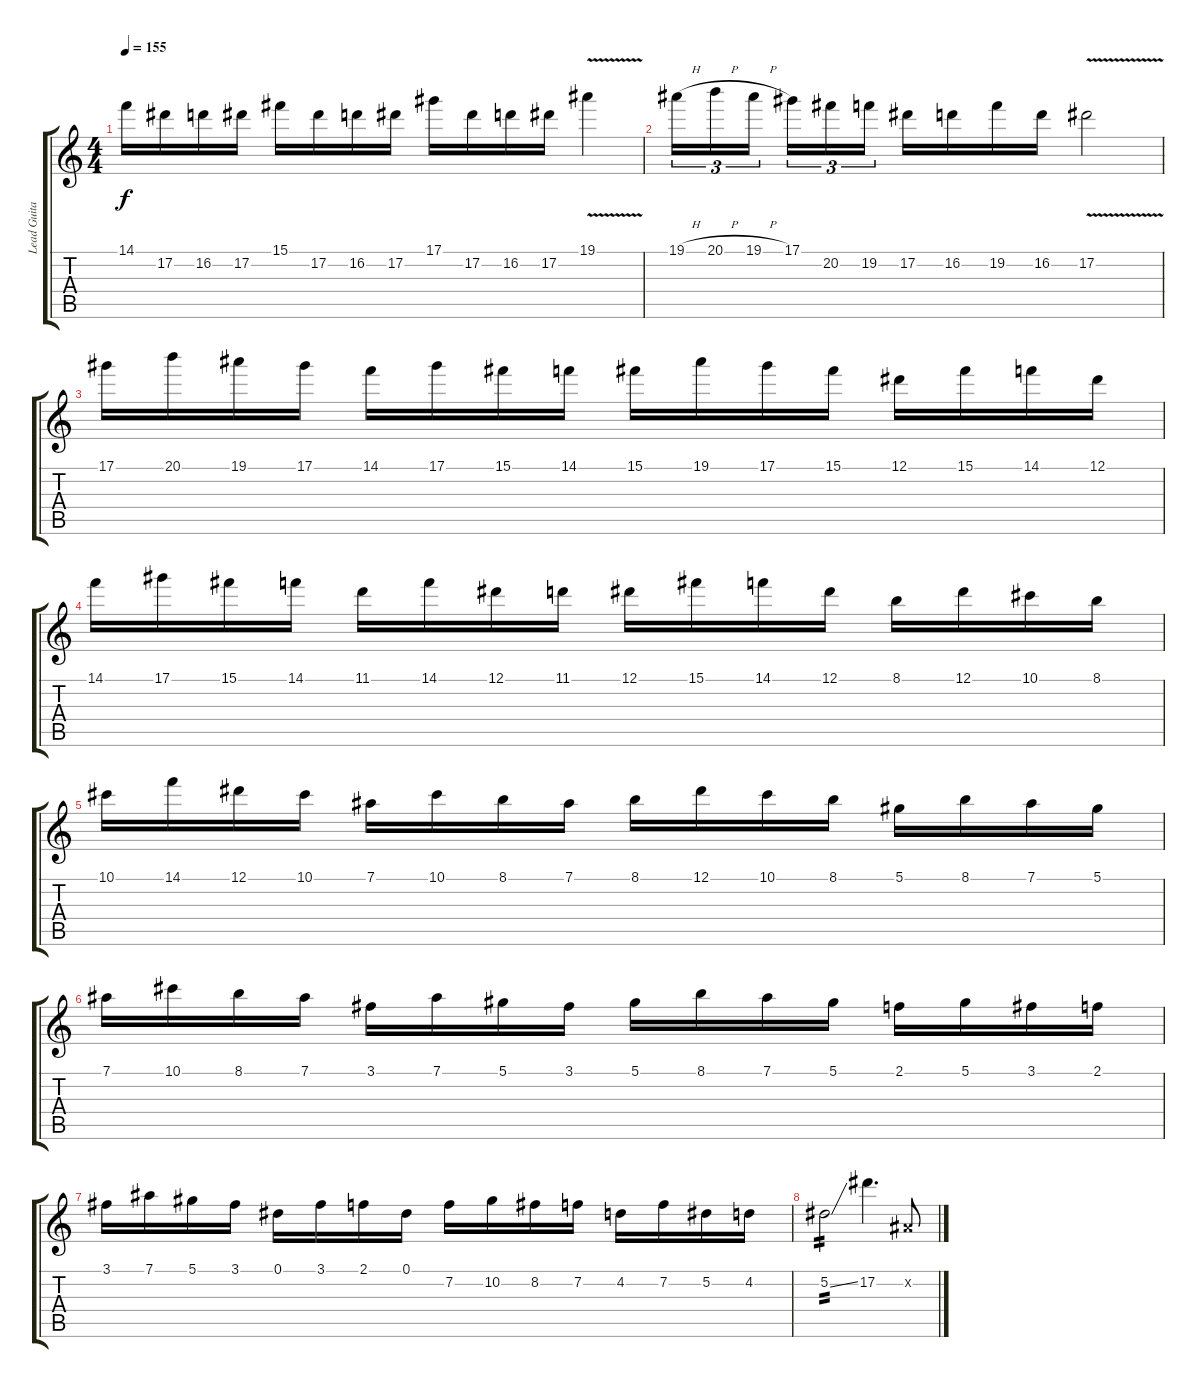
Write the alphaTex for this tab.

\track ("Lead Guitar (Malmsteen)" "Lead Guita") {instrument distortionguitar}
\staff {score tabs}
\tuning (Eb4 Bb3 Gb3 Db3 Ab2 Eb2) {hide}
\ts (4 4)
\tempo 155
\clef g2
\ks c
14.1.16{dy f} 17.2.16 16.2.16 17.2.16 15.1.16 17.2.16 16.2.16 17.2.16 17.1.16 17.2.16 16.2.16 17.2.16 19.1{v}.4 |
19.1{h}.16{tu (3 2)} 20.1{h}.16{tu (3 2)} 19.1{h}.16{tu (3 2) beam splitsecondary} 17.1.16{tu (3 2)} 20.2.16{tu (3 2)} 19.2.16{tu (3 2)} 17.2.16 16.2.16 19.2.16 16.2.16 17.2{v}.2 |
17.1.16 20.1.16 19.1.16 17.1.16 14.1.16 17.1.16 15.1.16 14.1.16 15.1.16 19.1.16 17.1.16 15.1.16 12.1.16 15.1.16 14.1.16 12.1.16 |
14.1.16 17.1.16 15.1.16 14.1.16 11.1.16 14.1.16 12.1.16 11.1.16 12.1.16 15.1.16 14.1.16 12.1.16 8.1.16 12.1.16 10.1.16 8.1.16 |
10.1.16 14.1.16 12.1.16 10.1.16 7.1.16 10.1.16 8.1.16 7.1.16 8.1.16 12.1.16 10.1.16 8.1.16 5.1.16 8.1.16 7.1.16 5.1.16 |
7.1.16 10.1.16 8.1.16 7.1.16 3.1.16 7.1.16 5.1.16 3.1.16 5.1.16 8.1.16 7.1.16 5.1.16 2.1.16 5.1.16 3.1.16 2.1.16 |
3.1.16 7.1.16 5.1.16 3.1.16 0.1.16 3.1.16 2.1.16 0.1.16 7.2.16 10.2.16 8.2.16 7.2.16 4.2.16 7.2.16 5.2.16 4.2.16 |
5.2{ss}.2{tp 2} 17.2.4{d} 0.2{x}.8
